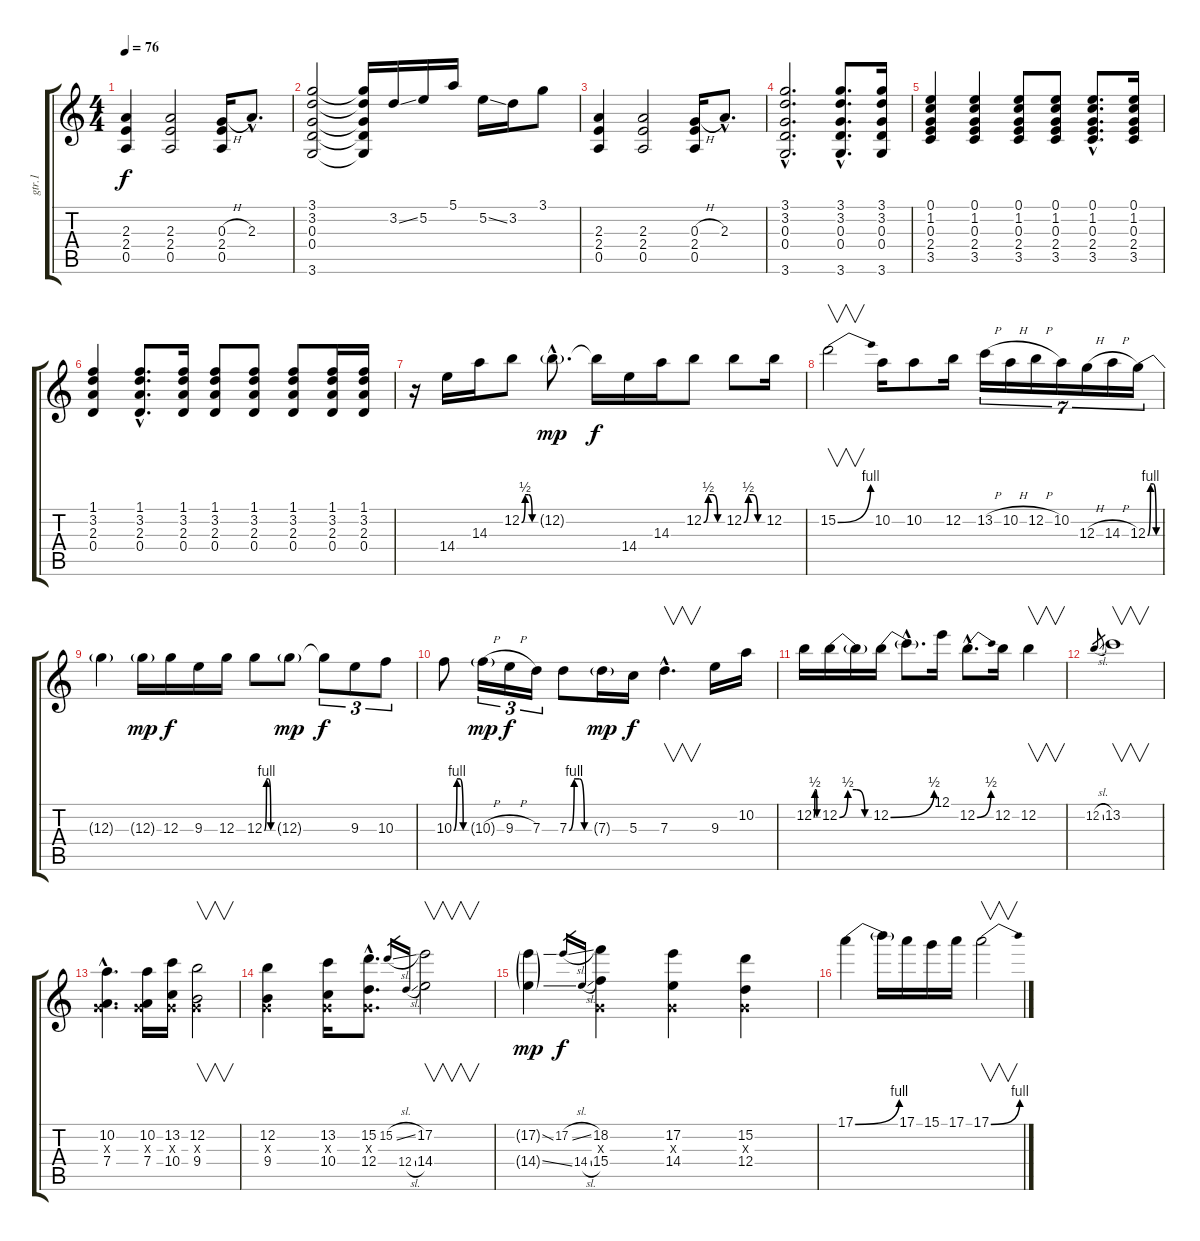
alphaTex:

\track ("gtr.1" "gtr.1") {instrument electricguitarclean}
\staff {score tabs}
\tuning (E4 B3 G3 D3 A2 E2) {hide}
\ts (4 4)
\tempo 76
\clef g2
\ks c
(2.3 2.4 0.5).4{dy f} (2.3 2.4 0.5).2 (0.3{h} 2.4 0.5).16 2.3{hac}.8{d} |
(3.1 3.2 0.3 0.4 3.6).2 (3.1{t} 3.2{t} 0.3{t} 0.4{t} 3.6{t}).16 3.2{ss}.16 5.2.16 5.1.16 5.2{ss}.16 3.2.16 3.1.8 |
(2.3 2.4 0.5).4 (2.3 2.4 0.5).2 (0.3{h} 2.4 0.5).16 2.3{hac}.8{d} |
(3.1{hac} 3.2{hac} 0.3{hac} 0.4{hac} 3.6{hac}).2{d} (3.1{hac} 3.2{hac} 0.3{hac} 0.4{hac} 3.6{hac}).8{d} (3.1 3.2 0.3 0.4 3.6).16 |
(0.1 1.2 0.3 2.4 3.5).4 (0.1 1.2 0.3 2.4 3.5).4 (0.1 1.2 0.3 2.4 3.5).8 (0.1 1.2 0.3 2.4 3.5).8 (0.1{hac} 1.2{hac} 0.3{hac} 2.4{hac} 3.5{hac}).8{d} (0.1 1.2 0.3 2.4 3.5).16 |
(1.1 3.2 2.3 0.4).4 (1.1{hac} 3.2{hac} 2.3{hac} 0.4{hac}).8{d} (1.1 3.2 2.3 0.4).16 (1.1 3.2 2.3 0.4).8 (1.1 3.2 2.3 0.4).8 (1.1 3.2 2.3 0.4).8 (1.1 3.2 2.3 0.4).16 (1.1 3.2 2.3 0.4).16 |
r.16 14.4.16 14.3.16 12.2{be (custom 0 0 15 2 30 2 45 0 60 0)}.8 12.2{g hac}.8{d dy mp} 12.2{t}.16{dy f} 14.4.16 14.3.16 12.2{be (custom 0 0 15 2 30 2 45 0 60 0)}.8 12.2{be (custom 0 0 15 2 30 2 45 0 60 0)}.8 12.2.16 |
15.2{be (bend 0 0 60 4)}.2{v} 10.2.16 10.2.8 12.2.16 13.2{h}.16{tu (7 4)} 10.2{h}.16{tu (7 4)} 12.2{h}.16{tu (7 4)} 10.2.16{tu (7 4)} 12.3{h}.16{tu (7 4)} 14.3{h}.16{tu (7 4)} 12.3{be (custom 0 0 15 4 30 4 45 0 60 0)}.16{tu (7 4)} |
12.3{t}.4 12.3{g}.16{dy mp} 12.3.16{dy f} 9.3.16 12.3.16 12.3{be (custom 0 0 15 4 30 4 45 0 60 0)}.8 12.3{g}.8{dy mp} 12.3{t}.8{tu (3 2) dy f} 9.3.8{tu (3 2)} 10.3.8{tu (3 2)} |
10.3{be (custom 0 0 15 4 30 4 45 0 60 0)}.8 10.3{h g}.16{tu (3 2) dy mp} 9.3{h}.16{tu (3 2) dy f} 7.3.16{tu (3 2)} 7.3{be (custom 0 0 15 4 30 4 45 0 60 0)}.8 7.3{g}.16{dy mp} 5.3.16{dy f} 7.3{hac}.4{v d} 9.3.16 10.2.16 |
12.2{be (custom 0 0 15 2 30 2 45 0 60 0)}.16 12.2{be (custom 0 0 15 2 30 2 45 0 60 0)}.16 12.2{t}.16 12.2{be (bend 0 0 60 2)}.16 12.2{hac t}.8{d} 12.1.16 12.2{be (bend 0 0 60 2) hac}.8{d} 12.2.16 12.2.4{v} |
12.2{sl}.8{gr} 13.2.1{v} |
(10.2{hac} 0.3{hac x} 7.4{hac}).4{d} (10.2 0.3{x} 7.4).16 (13.2 0.3{x} 10.4).16 (12.2 0.3{x} 9.4).2{v} |
(12.2 0.3{x} 9.4).4 (13.2 0.3{x} 10.4).16 (15.2{hac} 0.3{hac x} 12.4{hac}).8{d} 15.2{sl}.16{gr} 12.4{sl}.16{gr} (17.2 14.4).2{v} |
(17.2{ss g} 14.4{ss g}).4{dy mp} 17.2{sl}.16{gr dy f} 14.4{sl}.16{gr} (18.2 0.3{x} 15.4).4 (17.2 0.3{x} 14.4).4 (15.2 0.3{x} 12.4).4 |
17.1{be (bend 0 0 60 4)}.4 17.1{t}.16 17.1.16 15.1.16 17.1.16 17.1{be (bend 0 0 60 4)}.2{v}
